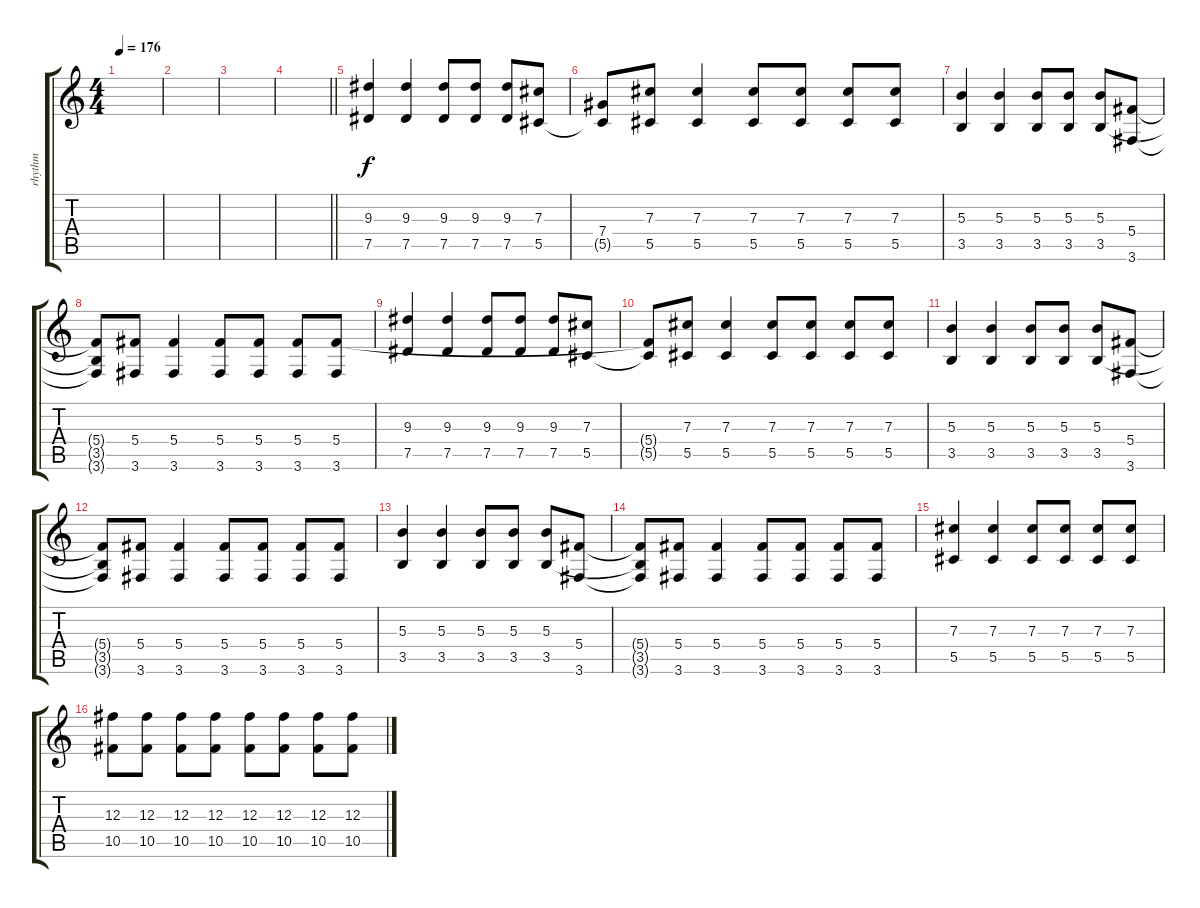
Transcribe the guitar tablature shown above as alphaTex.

\track ("rhythm" "rhythm") {instrument overdrivenguitar}
\staff {score tabs}
\tuning (Eb4 Bb3 Gb3 Db3 Ab2 Eb2) {hide}
\ts (4 4)
\tempo 176
\clef g2
\ks c
|
|
|
\barLineRight lightlight
|
(9.3 7.5).4{instrument overdrivenguitar} (9.3 7.5).4 (9.3 7.5).8 (9.3 7.5).8 (9.3 7.5).8 (7.3 5.5).8 |
(7.4 5.5{t}).8 (7.3 5.5).8 (7.3 5.5).4 (7.3 5.5).8 (7.3 5.5).8 (7.3 5.5).8 (7.3 5.5).8 |
(5.3 3.5).4 (5.3 3.5).4 (5.3 3.5).8 (5.3 3.5).8 (5.3 3.5).8 (5.4 3.6).8 |
(5.4{t} 3.5{t} 3.6{t}).8 (5.4 3.6).8 (5.4 3.6).4 (5.4 3.6).8 (5.4 3.6).8 (5.4 3.6).8 (5.4 3.6).8 |
(9.3 7.5).4 (9.3 7.5).4 (9.3 7.5).8 (9.3 7.5).8 (9.3 7.5).8 (7.3 5.5).8 |
(5.4{t} 5.5{t}).8 (7.3 5.5).8 (7.3 5.5).4 (7.3 5.5).8 (7.3 5.5).8 (7.3 5.5).8 (7.3 5.5).8 |
(5.3 3.5).4 (5.3 3.5).4 (5.3 3.5).8 (5.3 3.5).8 (5.3 3.5).8 (5.4 3.6).8 |
(5.4{t} 3.5{t} 3.6{t}).8 (5.4 3.6).8 (5.4 3.6).4 (5.4 3.6).8 (5.4 3.6).8 (5.4 3.6).8 (5.4 3.6).8 |
(5.3 3.5).4 (5.3 3.5).4 (5.3 3.5).8 (5.3 3.5).8 (5.3 3.5).8 (5.4 3.6).8 |
(5.4{t} 3.5{t} 3.6{t}).8 (5.4 3.6).8 (5.4 3.6).4 (5.4 3.6).8 (5.4 3.6).8 (5.4 3.6).8 (5.4 3.6).8 |
(7.3 5.5).4 (7.3 5.5).4 (7.3 5.5).8 (7.3 5.5).8 (7.3 5.5).8 (7.3 5.5).8 |
(12.3 10.5).8 (12.3 10.5).8 (12.3 10.5).8 (12.3 10.5).8 (12.3 10.5).8 (12.3 10.5).8 (12.3 10.5).8 (12.3 10.5).8
